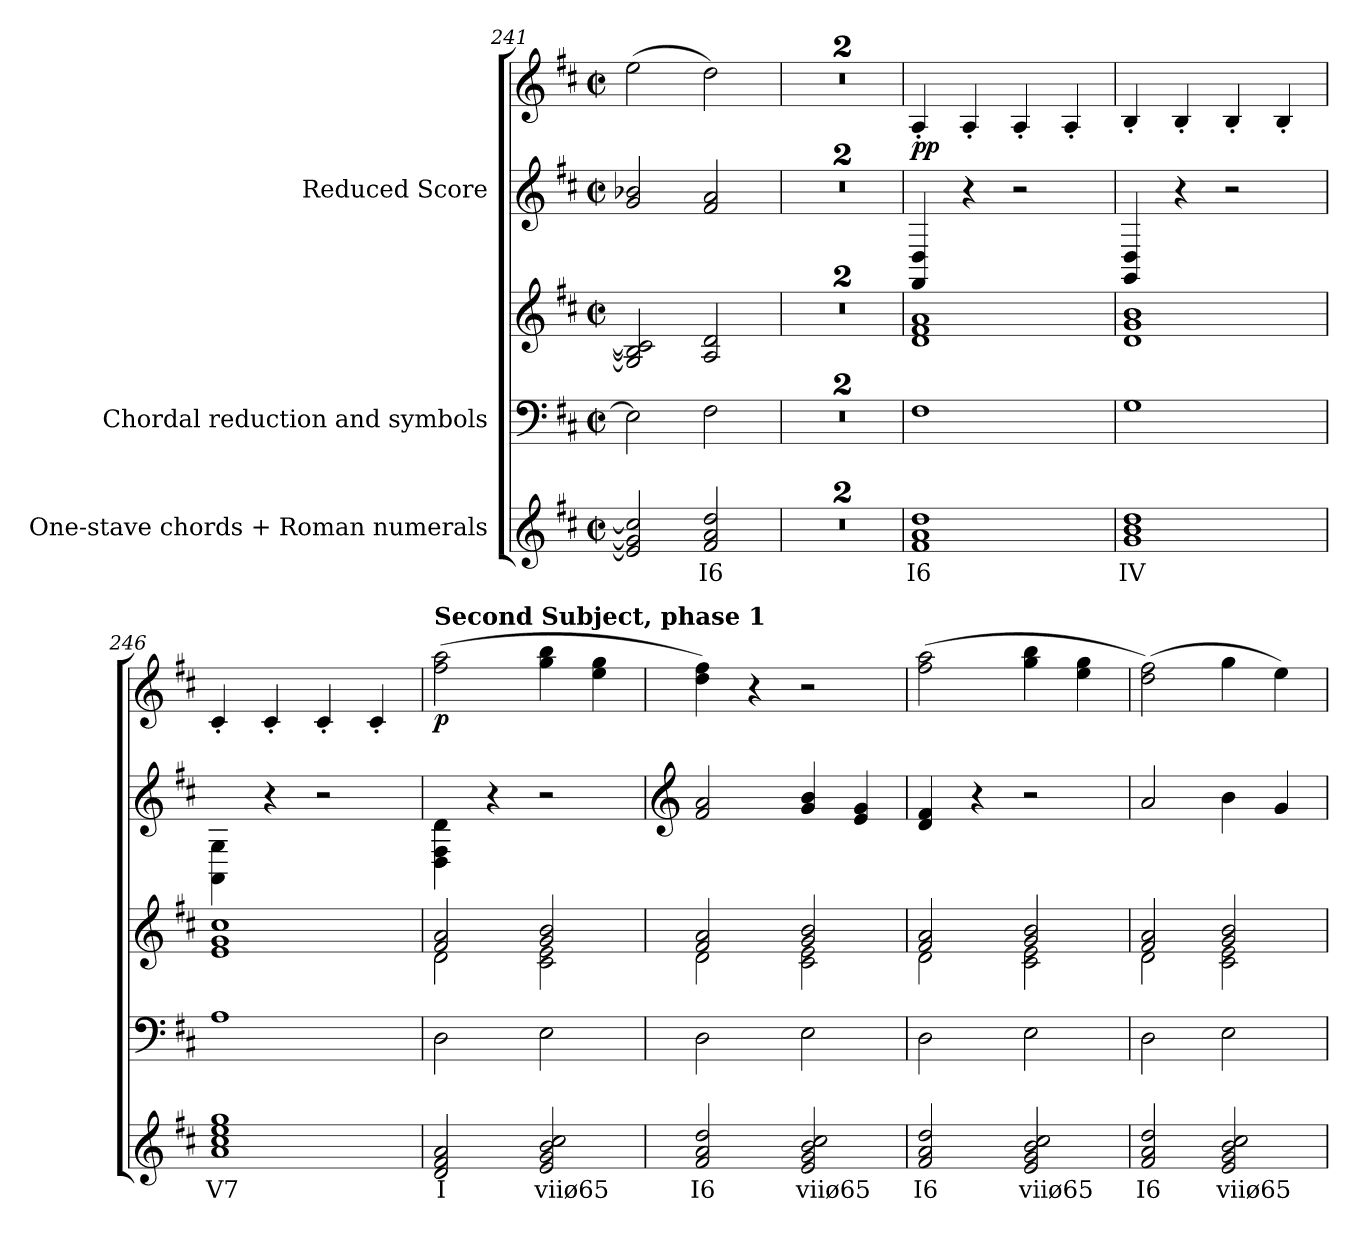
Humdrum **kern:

**kern	**text	**kern	**kern	**kern	**kern	**dynam
*part3	*part3	*part2	*part2	*part1	*part1	*part1
*staff5	*staff5	*staff4	*staff3	*staff2	*staff1	*staff1/2
*I"One-stave chords + Roman numerals	*	*I"Chordal reduction and symbols	*	*I"Reduced Score	*	*
*clefG2	*	*clefF4	*clefG2	*clefG2	*clefG2	*
*k[f#c#]	*	*k[f#c#]	*k[f#c#]	*k[f#c#]	*k[f#c#]	*
*	*	*D:	*D:	*D:	*D:	*
*M2/2	*	*M2/2	*M2/2	*M2/2	*M2/2	*
*met(c|)	*	*met(c|)	*met(c|)	*met(c|)	*met(c|)	*
=241	=241	=241	=241	=241	=241	=241
2e/] 2g/] 2cc#/]	.	2E\]	2G/] 2B-/] 2c#/]	2g/ 2b-X/	(>2ee\	.
!	!LO:LY:b	!	!	!	!	!
2f#/ 2a/ 2dd/	I6	2F#\	2A/ 2d/	2f#/ 2a/	2dd\)	.
!!LO:LB:g=z
=242	=242	=242	=242	=242	=242	=242
1ryy	.	1r	1r	1r	1r	.
=243	=243	=243	=243	=243	=243	=243
1ryy	.	1r	1r	1r	1r	.
=244	=244	=244	=244	=244	=244	=244
!	!LO:LY:b	!	!	!	!	!LO:DY:b
1f# 1a 1dd	I6	1F#	1d 1f# 1a	4FF#/ 4D/	4A'/	pp
.	.	.	.	4r	4A'/	.
.	.	.	.	2r	4A'/	.
.	.	.	.	.	4A'/	.
=245	=245	=245	=245	=245	=245	=245
!	!LO:LY:b	!	!	!	!	!
1g 1b 1dd	IV	1G	1d 1g 1b	4GG/ 4D/	4B'/	.
.	.	.	.	4r	4B'/	.
.	.	.	.	2r	4B'/	.
.	.	.	.	.	4B'/	.
=246	=246	=246	=246	=246	=246	=246
!	!LO:LY:b	!	!	!	!	!
1a 1cc# 1ee 1gg	V7	1A	1e 1g 1cc#	4AA\ 4G\	4c#'/	.
.	.	.	.	4r	4c#'/	.
.	.	.	.	2r	4c#'/	.
.	.	.	.	.	4c#'/	.
!!LO:PB:g=z
=247	=247	=247	=247	=247	=247	=247
!	!	!	!	!	!LO:TX:a:B:t=Second Subject, phase 1	!
!	!LO:LY:b	!	!	!	!	!LO:DY:b
*	*	*	*^	*	*	*
2d/ 2f#/ 2a/	I	2D\	2f#/ 2a/	2d\	4D\ 4F#\ 4d\	(>2ff#\ 2aa\	p
.	.	.	.	.	4r	.	.
!	!LO:LY:b	!	!	!	!	!	!
2e/ 2g/ 2b/ 2cc#/	viiø65	2E\	2g/ 2b/	2c#\ 2e\	2r	4gg\ 4bb\	.
.	.	.	.	.	.	4ee\ 4gg\	.
=248	=248	=248	=248	=248	=248	=248	=248
*	*	*	*	*	*clefG2	*	*
!	!LO:LY:b	!	!	!	!	!	!
2f#/ 2a/ 2dd/	I6	2D\	2f#/ 2a/	2d\	2f#/ 2a/	4dd\ 4ff#\)	.
.	.	.	.	.	.	4r	.
!	!LO:LY:b	!	!	!	!	!	!
2e/ 2g/ 2b/ 2cc#/	viiø65	2E\	2g/ 2b/	2c#\ 2e\	4g/ 4b/	2r	.
.	.	.	.	.	4e/ 4g/	.	.
=249	=249	=249	=249	=249	=249	=249	=249
!	!LO:LY:b	!	!	!	!	!	!
2f#/ 2a/ 2dd/	I6	2D\	2f#/ 2a/	2d\	4d/ 4f#/	(>2ff#\ 2aa\	.
.	.	.	.	.	4r	.	.
!	!LO:LY:b	!	!	!	!	!	!
2e/ 2g/ 2b/ 2cc#/	viiø65	2E\	2g/ 2b/	2c#\ 2e\	2r	4gg\ 4bb\	.
.	.	.	.	.	.	4ee\ 4gg\	.
=250	=250	=250	=250	=250	=250	=250	=250
!	!LO:LY:b	!	!	!	!	!	!
2f#/ 2a/ 2dd/	I6	2D\	2f#/ 2a/	2d\	2a/	(>2dd\ 2ff#\)	.
!	!LO:LY:b	!	!	!	!	!	!
2e/ 2g/ 2b/ 2cc#/	viiø65	2E\	2g/ 2b/	2c#\ 2e\	4b\	4gg\	.
.	.	.	.	.	4g/	4ee\)	.
*	*	*	*v	*v	*	*	*
=	=	=	=	=	=	=
*-	*-	*-	*-	*-	*-	*-
